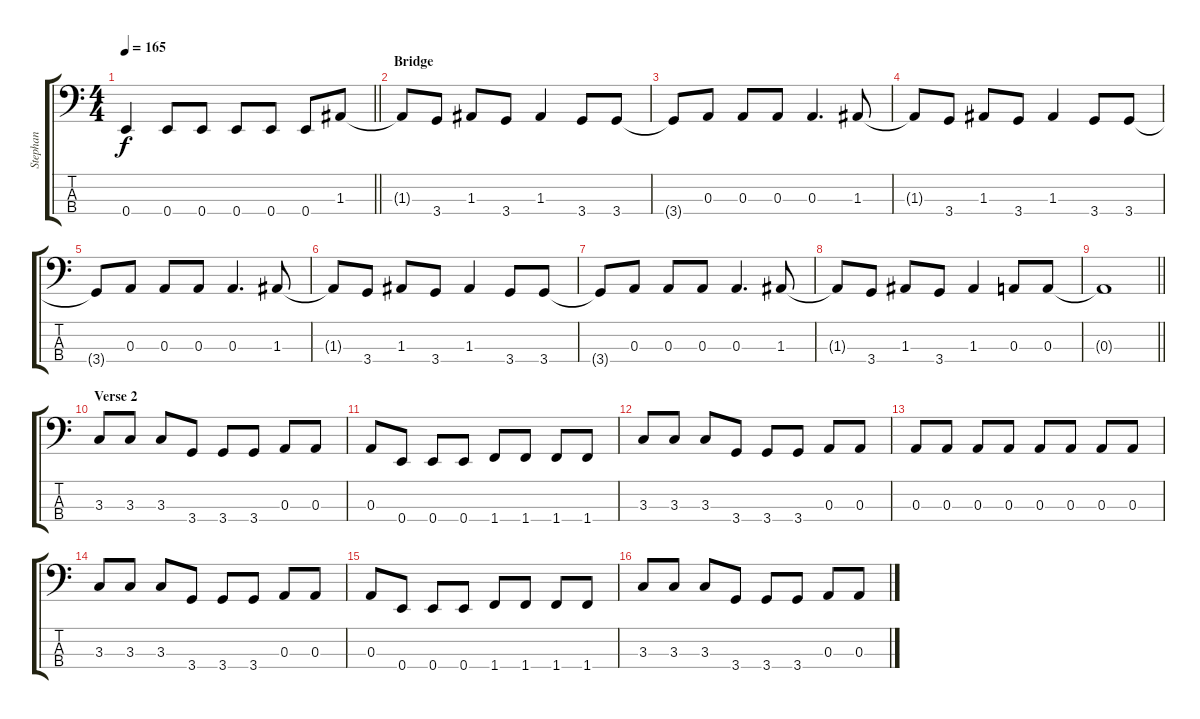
\track ("Stephan" "Stephan") {instrument electricbassfinger}
\staff {score tabs}
\tuning (G2 D2 A1 E1) {hide}
\ts (4 4)
\tempo 165
\clef f4
\barLineRight lightlight
\ks c
0.4.4{dy f} 0.4.8 0.4.8 0.4.8 0.4.8 0.4.8 1.3.8 |
\section ("" "Bridge")
1.3{t}.8 3.4.8 1.3.8 3.4.8 1.3.4 3.4.8 3.4.8 |
3.4{t}.8 0.3.8 0.3.8 0.3.8 0.3.4{d} 1.3.8 |
1.3{t}.8 3.4.8 1.3.8 3.4.8 1.3.4 3.4.8 3.4.8 |
3.4{t}.8 0.3.8 0.3.8 0.3.8 0.3.4{d} 1.3.8 |
1.3{t}.8 3.4.8 1.3.8 3.4.8 1.3.4 3.4.8 3.4.8 |
3.4{t}.8 0.3.8 0.3.8 0.3.8 0.3.4{d} 1.3.8 |
1.3{t}.8 3.4.8 1.3.8 3.4.8 1.3.4 0.3.8 0.3.8 |
\barLineRight lightlight
0.3{t}.1 |
\section ("" "Verse 2")
3.3.8 3.3.8 3.3.8 3.4.8 3.4.8 3.4.8 0.3.8 0.3.8 |
0.3.8 0.4.8 0.4.8 0.4.8 1.4.8 1.4.8 1.4.8 1.4.8 |
3.3.8 3.3.8 3.3.8 3.4.8 3.4.8 3.4.8 0.3.8 0.3.8 |
0.3.8 0.3.8 0.3.8 0.3.8 0.3.8 0.3.8 0.3.8 0.3.8 |
3.3.8 3.3.8 3.3.8 3.4.8 3.4.8 3.4.8 0.3.8 0.3.8 |
0.3.8 0.4.8 0.4.8 0.4.8 1.4.8 1.4.8 1.4.8 1.4.8 |
3.3.8 3.3.8 3.3.8 3.4.8 3.4.8 3.4.8 0.3.8 0.3.8
